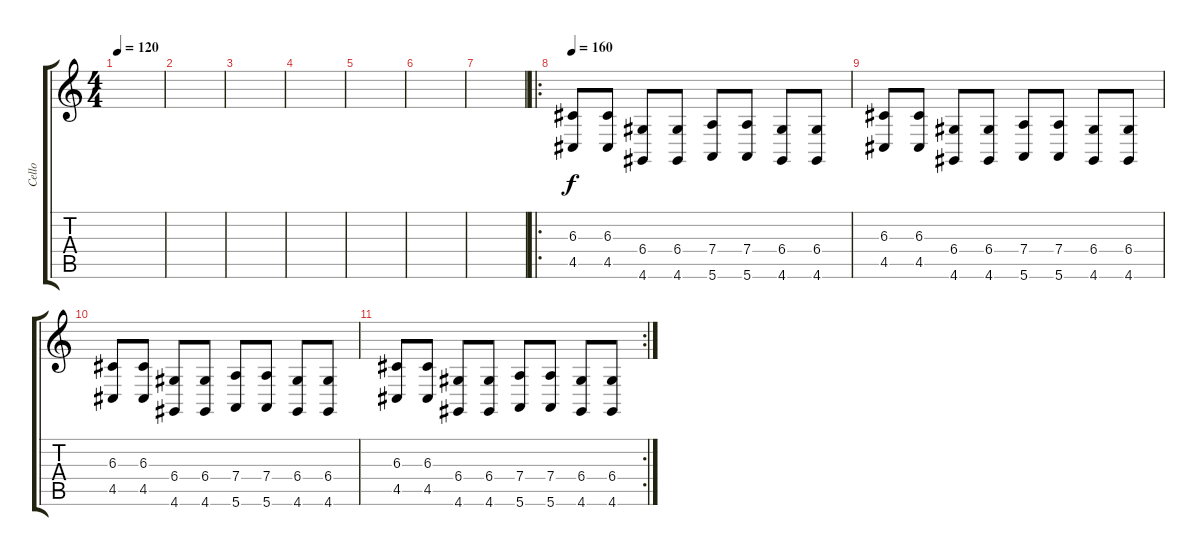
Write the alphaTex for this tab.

\track ("Cello" "Cello") {instrument cello}
\staff {score tabs}
\tuning (E4 B3 G3 D3 A2 E2) {hide}
\ts (4 4)
\tempo 120
\clef g2
\ks c
|
|
|
|
|
|
|
\ro
\tempo 160
(6.3 4.5).8 (6.3 4.5).8 (6.4 4.6).8 (6.4 4.6).8 (7.4 5.6).8 (7.4 5.6).8 (6.4 4.6).8 (6.4 4.6).8 |
(6.3 4.5).8 (6.3 4.5).8 (6.4 4.6).8 (6.4 4.6).8 (7.4 5.6).8 (7.4 5.6).8 (6.4 4.6).8 (6.4 4.6).8 |
(6.3 4.5).8 (6.3 4.5).8 (6.4 4.6).8 (6.4 4.6).8 (7.4 5.6).8 (7.4 5.6).8 (6.4 4.6).8 (6.4 4.6).8 |
\rc 2
(6.3 4.5).8 (6.3 4.5).8 (6.4 4.6).8 (6.4 4.6).8 (7.4 5.6).8 (7.4 5.6).8 (6.4 4.6).8 (6.4 4.6).8
